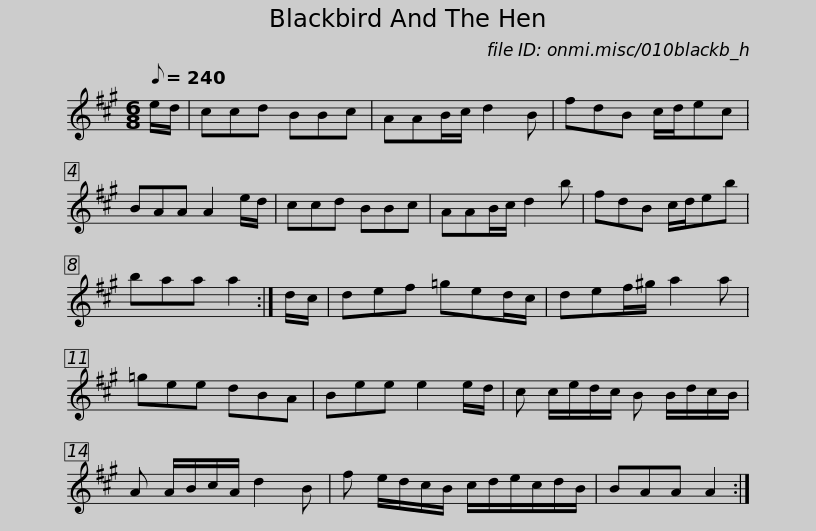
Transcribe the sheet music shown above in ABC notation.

X:1
L:1/8
Q:1/8=240
M:6/8
I:linebreak $
K:A
V:1 treble
V:1
 e/d/ | ccd BBc | AAB/c/ d2 B | fdB c/d/ec | BAA A2 e/d/ | %5
 ccd BBc | AAB/c/ d2 b |$ fdB c/d/eb | baa a2 :| d/c/ | %10
 def =ged/c/ | def/^g/ a2 a | =gee dBA | Bee e2 e/d/ |$ c c/e/d/c/ B B/d/c/B/ | %15
 A A/B/c/A/ d2 B | f e/d/c/B/ c/d/e/c/d/B/ | BAA A2 :| %18
